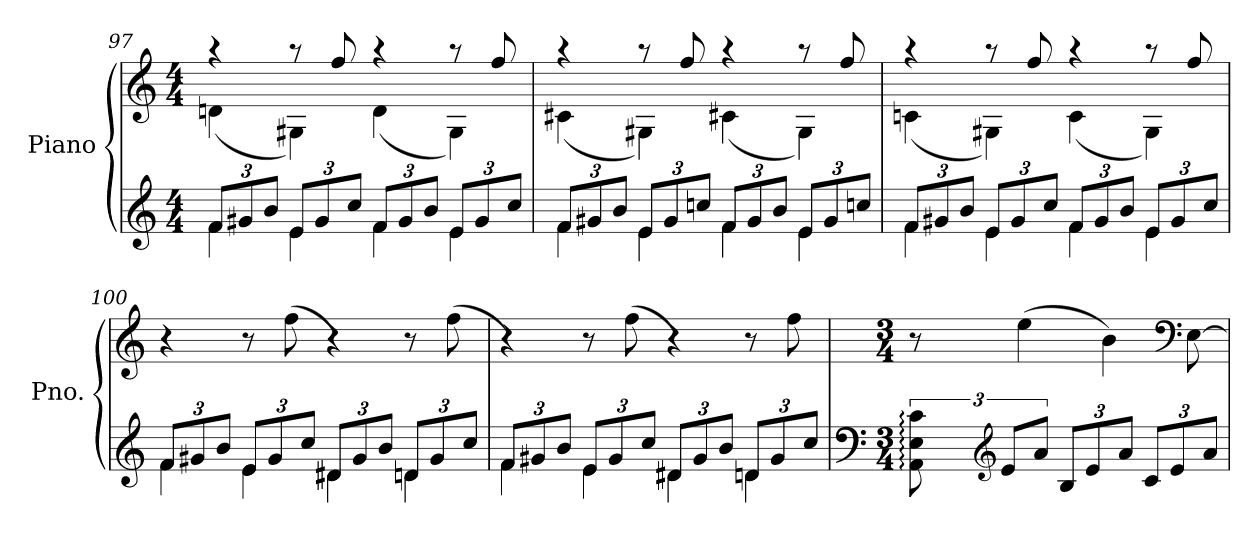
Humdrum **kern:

**kern	**kern
*part1	*part1
*staff2	*staff1
*I"Piano	*
*I'Pno.	*
!!LO:LB:g=z
*clefG2	*clefG2
*k[]	*k[]
*M4/4	*M4/4
*Xbrackettup	*
=97	=97
*^	*^
12f/L	4f\	4r	(<4dni\
12g#X/	.	.	.
12b/J	.	.	.
12e/L	4e\	8r	4G#X\)
12g#/	.	.	.
.	.	8ff/	.
12cc/J	.	.	.
12f/L	4f\	4r	(<4d\
12g#/	.	.	.
12b/J	.	.	.
12e/L	4e\	8r	4G#\)
12g#/	.	.	.
.	.	8ff/	.
12cc/J	.	.	.
=98	=98	=98	=98
12f/L	4f\	4r	(<4c#X\
12g#X/	.	.	.
12b/J	.	.	.
12e/L	4e\	8r	4G#X\)
12g#/	.	.	.
.	.	8ff/	.
12ccn/J	.	.	.
12f/L	4f\	4r	(<4c#X\
12g#/	.	.	.
12b/J	.	.	.
12e/L	4e\	8r	4G#\)
12g#/	.	.	.
.	.	8ff/	.
12ccn/J	.	.	.
=99	=99	=99	=99
12f/L	4f\	4r	(<4cni\
12g#X/	.	.	.
12b/J	.	.	.
*	*	*MM70	*
12e/L	4e\	8r	4G#X\)
12g#/	.	.	.
.	.	8ff/	.
12cc/J	.	.	.
12f/L	4f\	4r	(<4c\
12g#/	.	.	.
12b/J	.	.	.
12e/L	4e\	8r	4G#\)
12g#/	.	.	.
*	*	*MM68	*
.	.	8ff/	.
12cc/J	.	.	.
*	*	*v	*v
!!LO:LB:g=z
=100	=100	=100
12f/L	4f\	4r
12g#X/	.	.
12b/J	.	.
12e/L	4e\	8r
12g#/	.	.
*	*	*MM64
.	.	(>8ff\
12cc/J	.	.
12d#X/L	4d#\	4r)
12g#/	.	.
12b/J	.	.
12dn/L	4d\	8r
12g#/	.	.
*	*	*MM60
.	.	(>8ff\
12cc/J	.	.
=101	=101	=101
12f/L	4f\	4r)
*	*	*MM56
12g#X/	.	.
12b/J	.	.
12e/L	4e\	8r
12g#/	.	.
*	*	*MM52
.	.	(>8ff\
12cc/J	.	.
12d#X/L	4d#\	4r)
*	*	*MM48
12g#/	.	.
12b/J	.	.
12dn/L	4d\	8r
12g#/	.	.
*	*	*MM24
.	.	8ff\
12cc/J	.	.
*v	*v	*
=102	=102
*clefF4	*
*M3/4	*M3/4
*brackettup	*
*	*MM38
12AA\: 12E\: 12c\:	8r
*clefG2	*
*	*MM42
12e/L	.
.	(>4ee\
12a/J	.
*Xbrackettup	*
12B/L	.
12e/	.
.	4b\)
*	*MM46
12a/J	.
12c/L	.
12e/	.
*	*clefF4
*	*MM48
.	[8E\
12a/J	.
=	=
*-	*-
